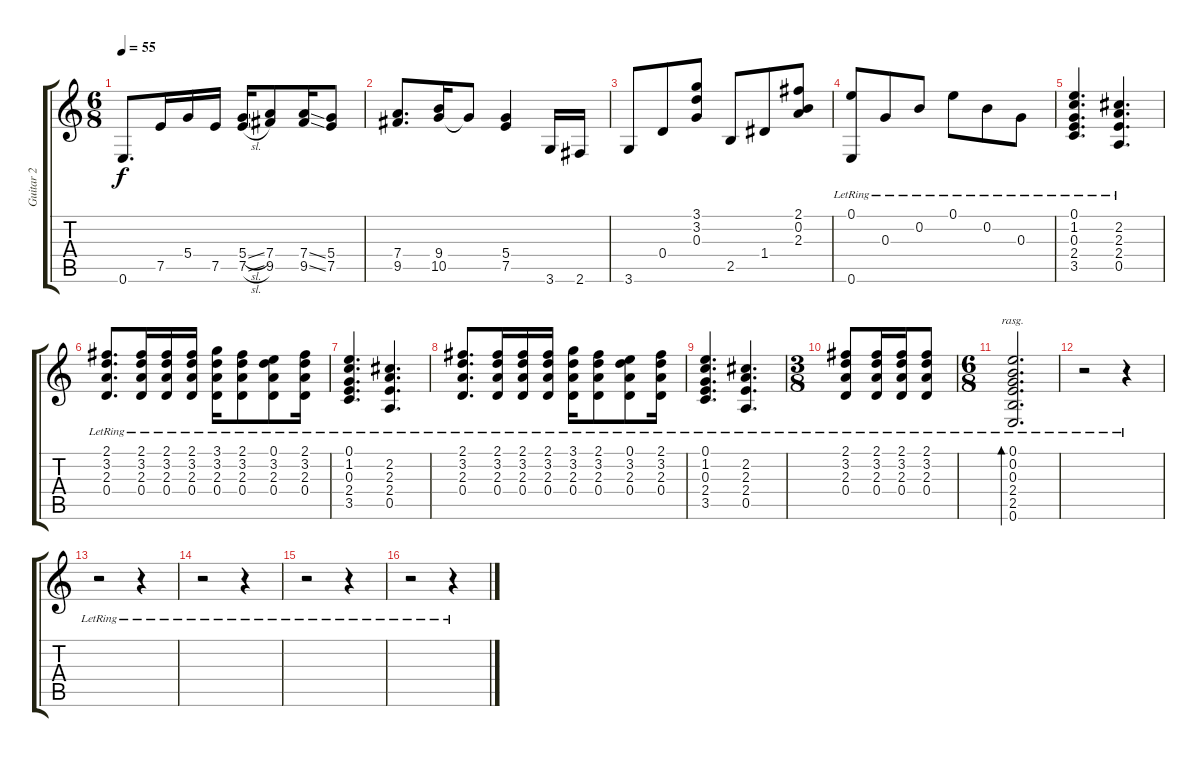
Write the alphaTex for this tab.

\track ("Guitar 2" "Guitar 2") {mute instrument acousticguitarsteel}
\staff {score tabs}
\tuning (E4 B3 G3 D3 A2 E2) {hide}
\ts (6 8)
\tempo 55
\clef g2
\ks c
0.6.8{d dy f} 7.5.16 5.4.16 7.5.16 (5.4{sl} 7.5{sl}).16 (7.4 9.5).8 (7.4{ss} 9.5{ss}).16 (5.4 7.5).8 |
(7.4 9.5).8{d} (9.4 10.5).16 10.5{t}.8 (5.4 7.5).4 3.6.16 2.6.16 |
3.6.8 0.4.8 (3.1 3.2 0.3).8 2.5.8 1.4.8 (2.1 0.2 2.3).8 |
(0.1{lr} 0.6{lr}).8 0.3{lr}.8 0.2{lr}.8 0.1{lr}.8 0.2{lr}.8 0.3{lr}.8 |
(0.1{lr} 1.2{lr} 0.3{lr} 2.4{lr} 3.5{lr}).4{d} (2.2{lr} 2.3{lr} 2.4{lr} 0.5{lr}).4{d} |
(2.1{lr} 3.2{lr} 2.3{lr} 0.4{lr}).8{d} (2.1{lr} 3.2{lr} 2.3{lr} 0.4{lr}).16 (2.1{lr} 3.2{lr} 2.3{lr} 0.4{lr}).16 (2.1{lr} 3.2{lr} 2.3{lr} 0.4{lr}).16 (3.1{lr} 3.2{lr} 2.3{lr} 0.4{lr}).16 (2.1{lr} 3.2{lr} 2.3{lr} 0.4{lr}).8 (0.1{lr} 3.2{lr} 2.3{lr} 0.4{lr}).8 (2.1{lr} 3.2{lr} 2.3{lr} 0.4{lr}).16 |
(0.1{lr} 1.2{lr} 0.3{lr} 2.4{lr} 3.5{lr}).4{d} (2.2{lr} 2.3{lr} 2.4{lr} 0.5{lr}).4{d} |
(2.1{lr} 3.2{lr} 2.3{lr} 0.4{lr}).8{d} (2.1{lr} 3.2{lr} 2.3{lr} 0.4{lr}).16 (2.1{lr} 3.2{lr} 2.3{lr} 0.4{lr}).16 (2.1{lr} 3.2{lr} 2.3{lr} 0.4{lr}).16 (3.1{lr} 3.2{lr} 2.3{lr} 0.4{lr}).16 (2.1{lr} 3.2{lr} 2.3{lr} 0.4{lr}).8 (0.1{lr} 3.2{lr} 2.3{lr} 0.4{lr}).8 (2.1{lr} 3.2{lr} 2.3{lr} 0.4{lr}).16 |
(0.1{lr} 1.2{lr} 0.3{lr} 2.4{lr} 3.5{lr}).4{d} (2.2{lr} 2.3{lr} 2.4{lr} 0.5{lr}).4{d} |
\ts (3 8)
(2.1{lr} 3.2{lr} 2.3{lr} 0.4{lr}).8 (2.1{lr} 3.2{lr} 2.3{lr} 0.4{lr}).16 (2.1{lr} 3.2{lr} 2.3{lr} 0.4{lr}).16 (2.1{lr} 3.2{lr} 2.3{lr} 0.4{lr}).8 |
\ts (6 8)
(0.1{lr} 0.2{lr} 0.3{lr} 2.4{lr} 2.5{lr} 0.6{lr}).2{d bd 60 rasg ii} |
r.2 r.4 |
r.2 r.4 |
r.2 r.4 |
r.2 r.4 |
r.2 r.4
